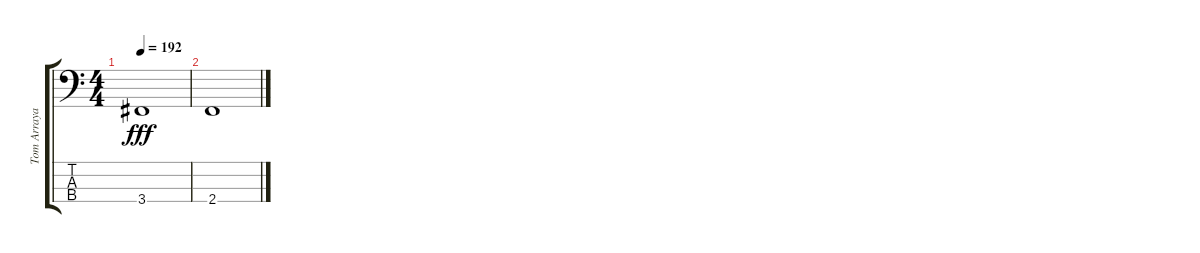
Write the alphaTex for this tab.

\track ("Tom Arraya" "Tom Arraya") {instrument electricbasspick}
\staff {score tabs}
\tuning (Gb2 Db2 Ab1 Eb1) {hide}
\ts (4 4)
\tempo 192
\clef f4
\ks c
3.4.1{dy fff} |
2.4.1
